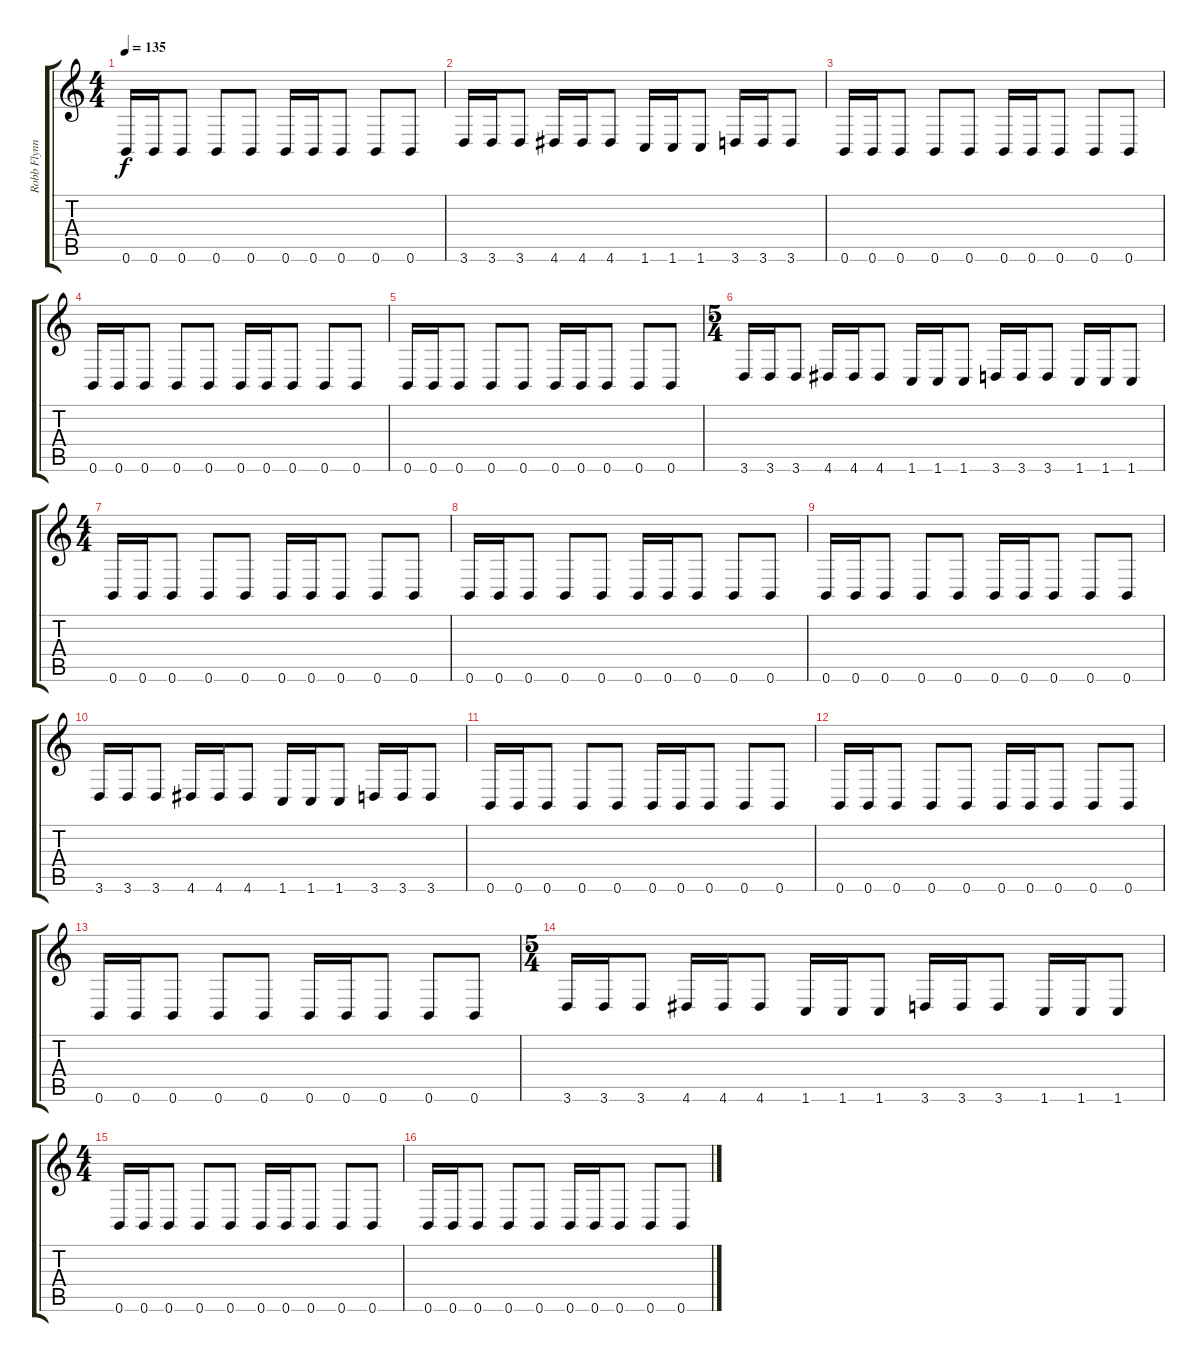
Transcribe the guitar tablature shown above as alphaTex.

\track ("Robb Flynn" "Robb Flynn") {instrument overdrivenguitar}
\staff {score tabs}
\tuning (Db4 A3 E3 B2 Gb2 B1) {hide}
\ts (4 4)
\tempo 135
\clef g2
\ks c
0.6.16{dy f} 0.6.16 0.6.8 0.6.8 0.6.8 0.6.16 0.6.16 0.6.8 0.6.8 0.6.8 |
3.6.16 3.6.16 3.6.8 4.6.16 4.6.16 4.6.8 1.6.16 1.6.16 1.6.8 3.6.16 3.6.16 3.6.8 |
0.6.16 0.6.16 0.6.8 0.6.8 0.6.8 0.6.16 0.6.16 0.6.8 0.6.8 0.6.8 |
0.6.16 0.6.16 0.6.8 0.6.8 0.6.8 0.6.16 0.6.16 0.6.8 0.6.8 0.6.8 |
0.6.16 0.6.16 0.6.8 0.6.8 0.6.8 0.6.16 0.6.16 0.6.8 0.6.8 0.6.8 |
\ts (5 4)
3.6.16 3.6.16 3.6.8 4.6.16 4.6.16 4.6.8 1.6.16 1.6.16 1.6.8 3.6.16 3.6.16 3.6.8 1.6.16 1.6.16 1.6.8 |
\ts (4 4)
0.6.16 0.6.16 0.6.8 0.6.8 0.6.8 0.6.16 0.6.16 0.6.8 0.6.8 0.6.8 |
0.6.16 0.6.16 0.6.8 0.6.8 0.6.8 0.6.16 0.6.16 0.6.8 0.6.8 0.6.8 |
0.6.16 0.6.16 0.6.8 0.6.8 0.6.8 0.6.16 0.6.16 0.6.8 0.6.8 0.6.8 |
3.6.16 3.6.16 3.6.8 4.6.16 4.6.16 4.6.8 1.6.16 1.6.16 1.6.8 3.6.16 3.6.16 3.6.8 |
0.6.16 0.6.16 0.6.8 0.6.8 0.6.8 0.6.16 0.6.16 0.6.8 0.6.8 0.6.8 |
0.6.16 0.6.16 0.6.8 0.6.8 0.6.8 0.6.16 0.6.16 0.6.8 0.6.8 0.6.8 |
0.6.16 0.6.16 0.6.8 0.6.8 0.6.8 0.6.16 0.6.16 0.6.8 0.6.8 0.6.8 |
\ts (5 4)
3.6.16 3.6.16 3.6.8 4.6.16 4.6.16 4.6.8 1.6.16 1.6.16 1.6.8 3.6.16 3.6.16 3.6.8 1.6.16 1.6.16 1.6.8 |
\ts (4 4)
0.6.16 0.6.16 0.6.8 0.6.8 0.6.8 0.6.16 0.6.16 0.6.8 0.6.8 0.6.8 |
0.6.16 0.6.16 0.6.8 0.6.8 0.6.8 0.6.16 0.6.16 0.6.8 0.6.8 0.6.8
